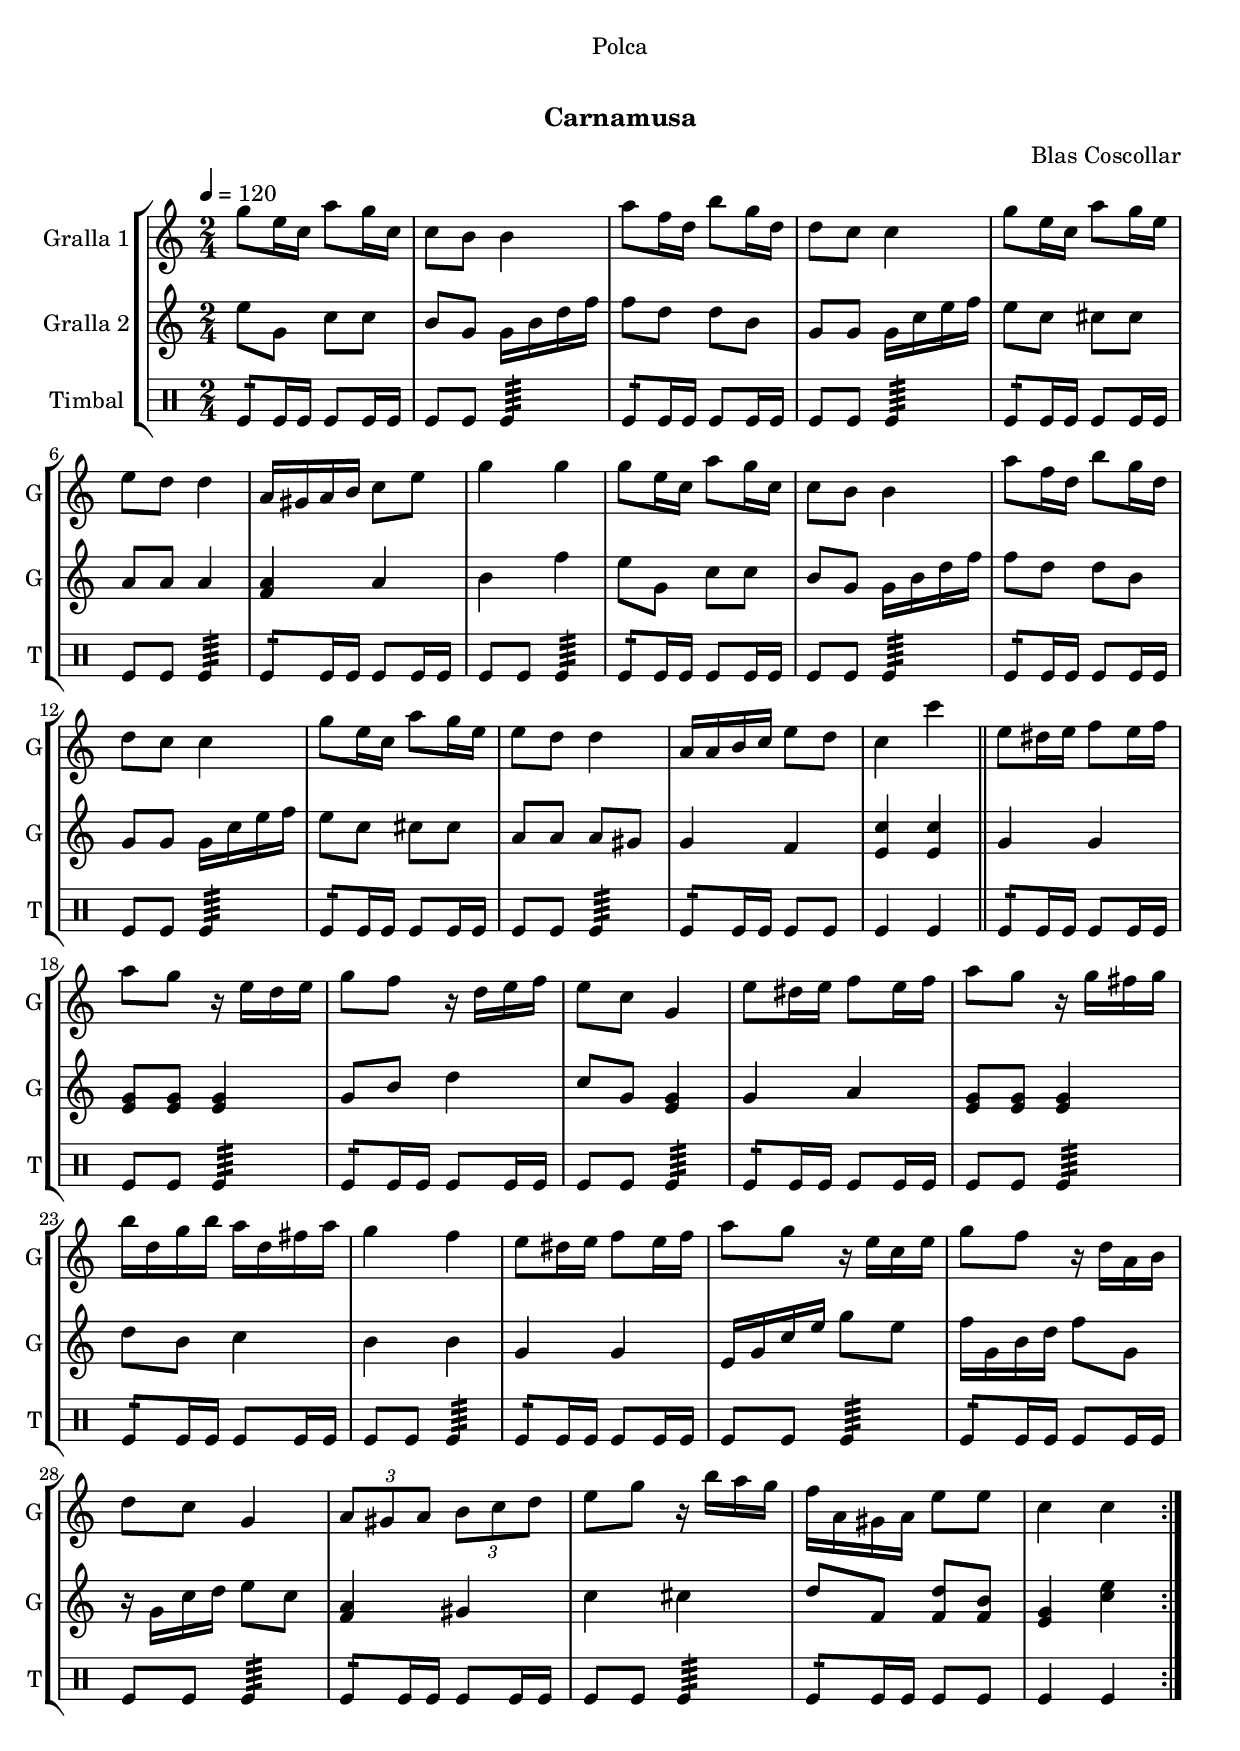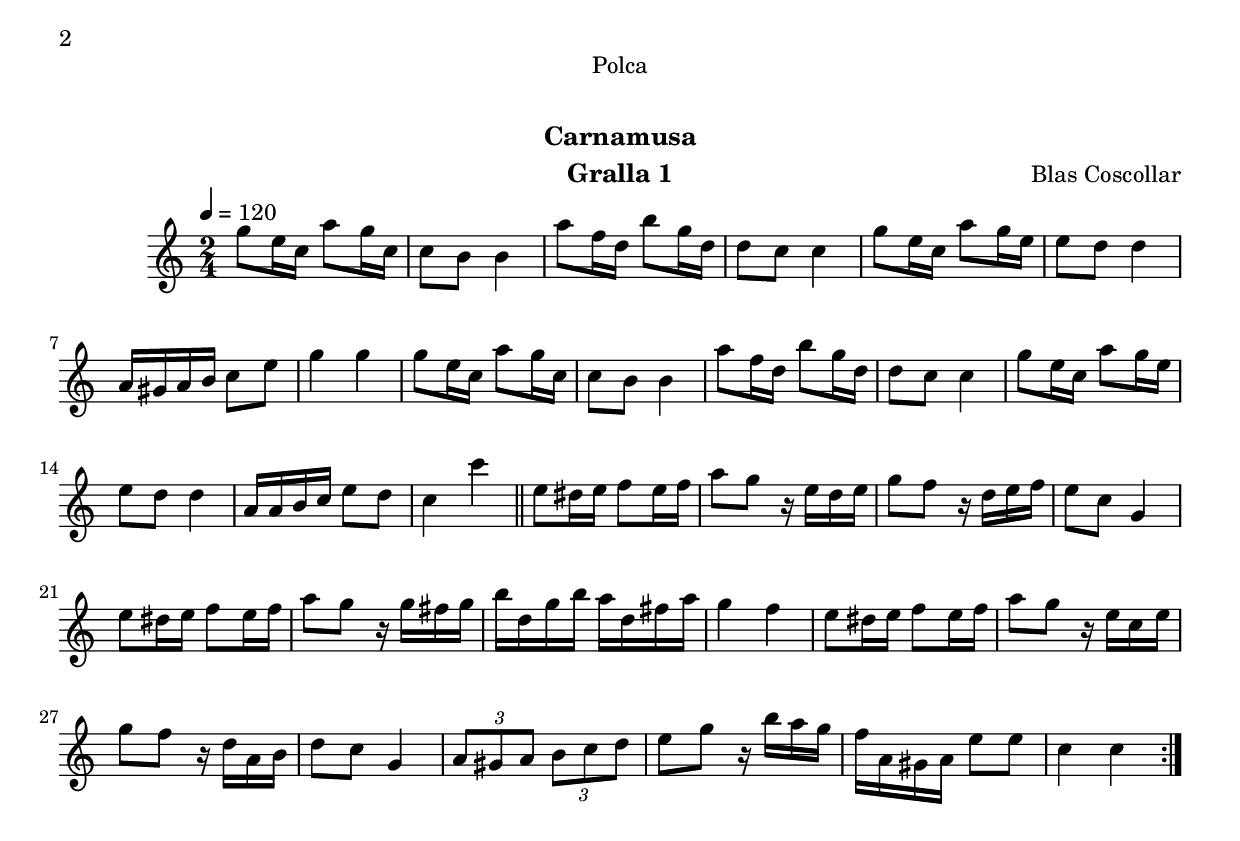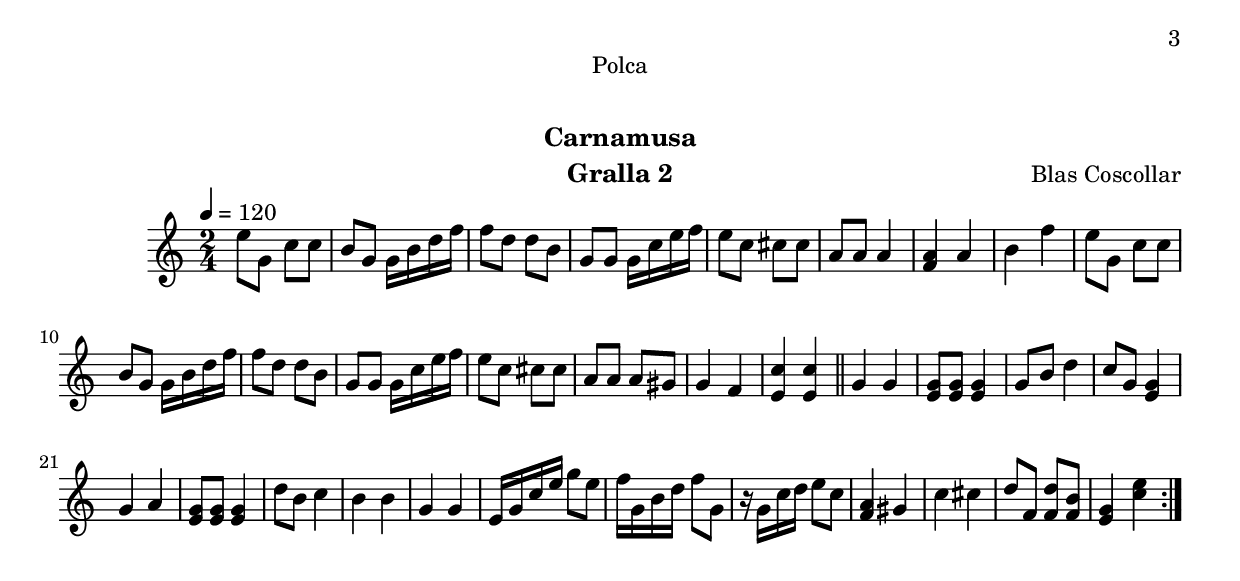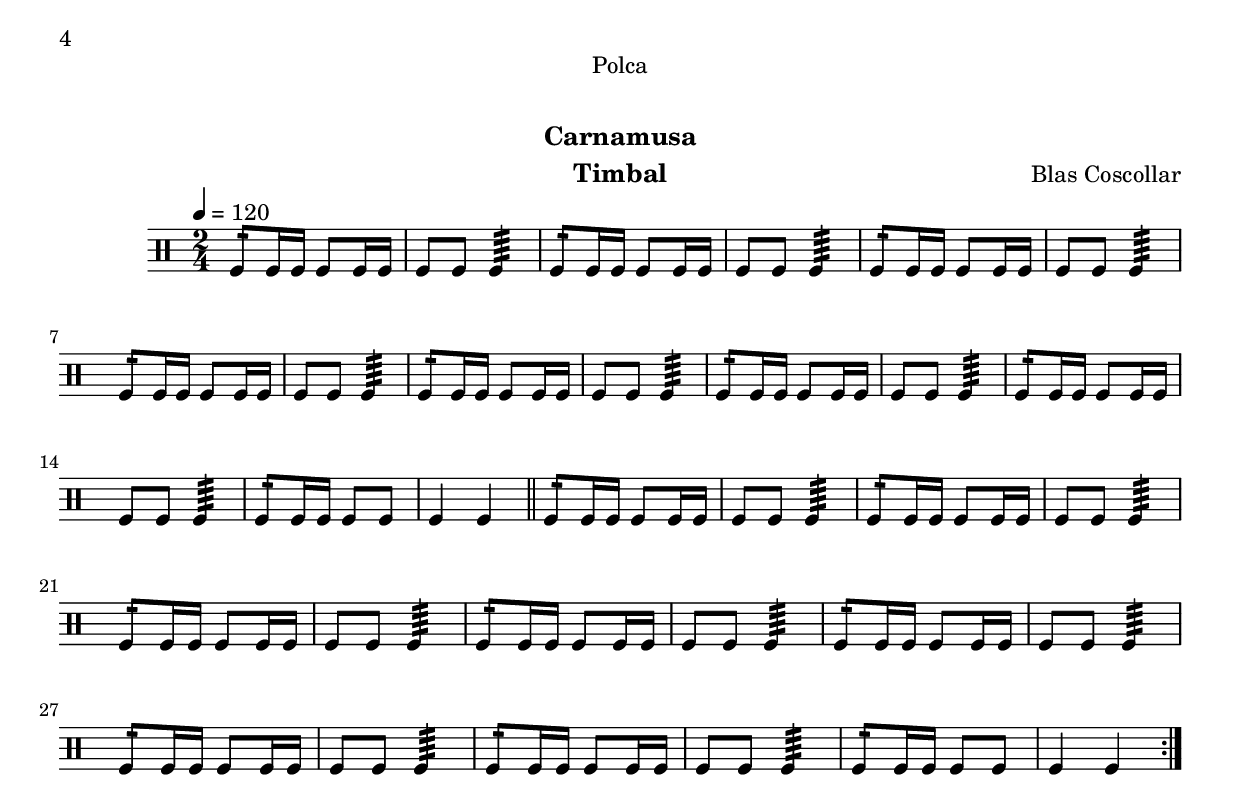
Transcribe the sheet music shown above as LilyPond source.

\version "2.22.1"

\header {
  dedication="Polca"
  title="   "
  subtitle="Carnamusa"
  subsubtitle=""
  poet=""
  meter=""
  piece=""
  composer="Blas Coscollar"
  arranger=""
  opus=""
  instrument=""
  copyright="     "
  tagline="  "
}

liniaroAa =
\relative g''
{
  \tempo 4=120
  \clef treble
  \key c \major
  \time 2/4
  \repeat volta 2 { g8 e16 c a'8 g16 c,  |
  c8 b b4  |
  a'8 f16 d b'8 g16 d  |
  d8 c c4  |
  %05
  g'8 e16 c a'8 g16 e  |
  e8 d d4  |
  a16 gis a b c8 e  |
  g4 g  |
  g8 e16 c a'8 g16 c,  |
  %10
  c8 b b4  |
  a'8 f16 d b'8 g16 d  |
  d8 c c4  |
  g'8 e16 c a'8 g16 e  |
  e8 d d4  |
  %15
  a16 a b c e8 d  |
  c4 c'  \bar "||"
  e,8 dis16 e f8 e16 f  |
  a8 g r16 e d e  |
  g8 f r16 d e f  |
  %20
  e8 c g4  |
  e'8 dis16 e f8 e16 f  |
  a8 g r16 g fis g  |
  b16 d, g b a d, fis a  |
  g4 f  |
  %25
  e8 dis16 e f8 e16 f  |
  a8 g r16 e c e  |
  g8 f r16 d a b  |
  d8 c g4  |
  \times 2/3 { a8 gis a } \times 2/3 { b c d }  |
  %30
  e8 g r16 b a g  |
  f16 a, gis a e'8 e  |
  c4 c  | }
}

liniaroAb =
\relative e''
{
  \tempo 4=120
  \clef treble
  \key c \major
  \time 2/4
  \repeat volta 2 { e8 g, c c  |
  b8 g g16 b d f  |
  f8 d d b  |
  g8 g g16 c e f  |
  %05
  e8 c cis cis  |
  a8 a a4  |
  <f a>4 a  |
  b4 f'  |
  e8 g, c c  |
  %10
  b8 g g16 b d f  |
  f8 d d b  |
  g8 g g16 c e f  |
  e8 c cis cis  |
  a8 a a gis  |
  %15
  g4 f  |
  <e c'>4 <e c'>  \bar "||"
  g4 g  |
  <e g>8 <e g> <e g>4  |
  g8 b d4  |
  %20
  c8 g <e g>4  |
  g4 a  |
  <e g>8 <e g> <e g>4  |
  d'8 b c4  |
  b4 b  |
  %25
  g4 g  |
  e16 g c e g8 e  |
  f16 g, b d f8 g,  |
  r16 g c d e8 c  |
  <f, a>4 gis  |
  %30
  c4 cis  |
  d8 f, <f d'> <f b>  |
  <e g>4 <c' e>  | }
}

liniaroAc =
\drummode
{
  \tempo 4=120
  \time 2/4
  \repeat volta 2 { tomfl8:16 tomfl16 tomfl tomfl8 tomfl16 tomfl  |
  tomfl8 tomfl tomfl4:64  |
  tomfl8:16 tomfl16 tomfl tomfl8 tomfl16 tomfl  |
  tomfl8 tomfl tomfl4:64  |
  %05
  tomfl8:16 tomfl16 tomfl tomfl8 tomfl16 tomfl  |
  tomfl8 tomfl tomfl4:64  |
  tomfl8:16 tomfl16 tomfl tomfl8 tomfl16 tomfl  |
  tomfl8 tomfl tomfl4:64  |
  tomfl8:16 tomfl16 tomfl tomfl8 tomfl16 tomfl  |
  %10
  tomfl8 tomfl tomfl4:64  |
  tomfl8:16 tomfl16 tomfl tomfl8 tomfl16 tomfl  |
  tomfl8 tomfl tomfl4:64  |
  tomfl8:16 tomfl16 tomfl tomfl8 tomfl16 tomfl  |
  tomfl8 tomfl tomfl4:64  |
  %15
  tomfl8:16 tomfl16 tomfl tomfl8 tomfl  |
  tomfl4 tomfl  \bar "||"
  tomfl8:16 tomfl16 tomfl tomfl8 tomfl16 tomfl  |
  tomfl8 tomfl tomfl4:64  |
  tomfl8:16 tomfl16 tomfl tomfl8 tomfl16 tomfl  |
  %20
  tomfl8 tomfl tomfl4:64  |
  tomfl8:16 tomfl16 tomfl tomfl8 tomfl16 tomfl  |
  tomfl8 tomfl tomfl4:64  |
  tomfl8:16 tomfl16 tomfl tomfl8 tomfl16 tomfl  |
  tomfl8 tomfl tomfl4:64  |
  %25
  tomfl8:16 tomfl16 tomfl tomfl8 tomfl16 tomfl  |
  tomfl8 tomfl tomfl4:64  |
  tomfl8:16 tomfl16 tomfl tomfl8 tomfl16 tomfl  |
  tomfl8 tomfl tomfl4:64  |
  tomfl8:16 tomfl16 tomfl tomfl8 tomfl16 tomfl  |
  %30
  tomfl8 tomfl tomfl4:64  |
  tomfl8:16 tomfl16 tomfl tomfl8 tomfl  |
  tomfl4 tomfl  | }
}

\bookpart {
  \score {
    \new StaffGroup {
      \override Score.RehearsalMark #'self-alignment-X = #LEFT
      <<
        \new Staff \with {instrumentName = #"Gralla 1" shortInstrumentName = #"G"} \liniaroAa
        \new Staff \with {instrumentName = #"Gralla 2" shortInstrumentName = #"G"} \liniaroAb
        \new DrumStaff \with {instrumentName = #"Timbal" shortInstrumentName = #"T"} \liniaroAc
      >>
    }
    \layout {}
  }
  \score { \unfoldRepeats
    \new StaffGroup {
      \override Score.RehearsalMark #'self-alignment-X = #LEFT
      <<
        \new Staff \with {instrumentName = #"Gralla 1" shortInstrumentName = #"G"} \liniaroAa
        \new Staff \with {instrumentName = #"Gralla 2" shortInstrumentName = #"G"} \liniaroAb
        \new DrumStaff \with {instrumentName = #"Timbal" shortInstrumentName = #"T"} \liniaroAc
      >>
    }
    \midi {}
  }
}

\bookpart {
  \header {instrument="Gralla 1"}
  \score {
    \new StaffGroup {
      \override Score.RehearsalMark #'self-alignment-X = #LEFT
      <<
        \new Staff \liniaroAa
      >>
    }
    \layout {}
  }
  \score { \unfoldRepeats
    \new StaffGroup {
      \override Score.RehearsalMark #'self-alignment-X = #LEFT
      <<
        \new Staff \liniaroAa
      >>
    }
    \midi {}
  }
}

\bookpart {
  \header {instrument="Gralla 2"}
  \score {
    \new StaffGroup {
      \override Score.RehearsalMark #'self-alignment-X = #LEFT
      <<
        \new Staff \liniaroAb
      >>
    }
    \layout {}
  }
  \score { \unfoldRepeats
    \new StaffGroup {
      \override Score.RehearsalMark #'self-alignment-X = #LEFT
      <<
        \new Staff \liniaroAb
      >>
    }
    \midi {}
  }
}

\bookpart {
  \header {instrument="Timbal"}
  \score {
    \new StaffGroup {
      \override Score.RehearsalMark #'self-alignment-X = #LEFT
      <<
        \new DrumStaff \liniaroAc
      >>
    }
    \layout {}
  }
  \score { \unfoldRepeats
    \new StaffGroup {
      \override Score.RehearsalMark #'self-alignment-X = #LEFT
      <<
        \new DrumStaff \liniaroAc
      >>
    }
    \midi {}
  }
}

